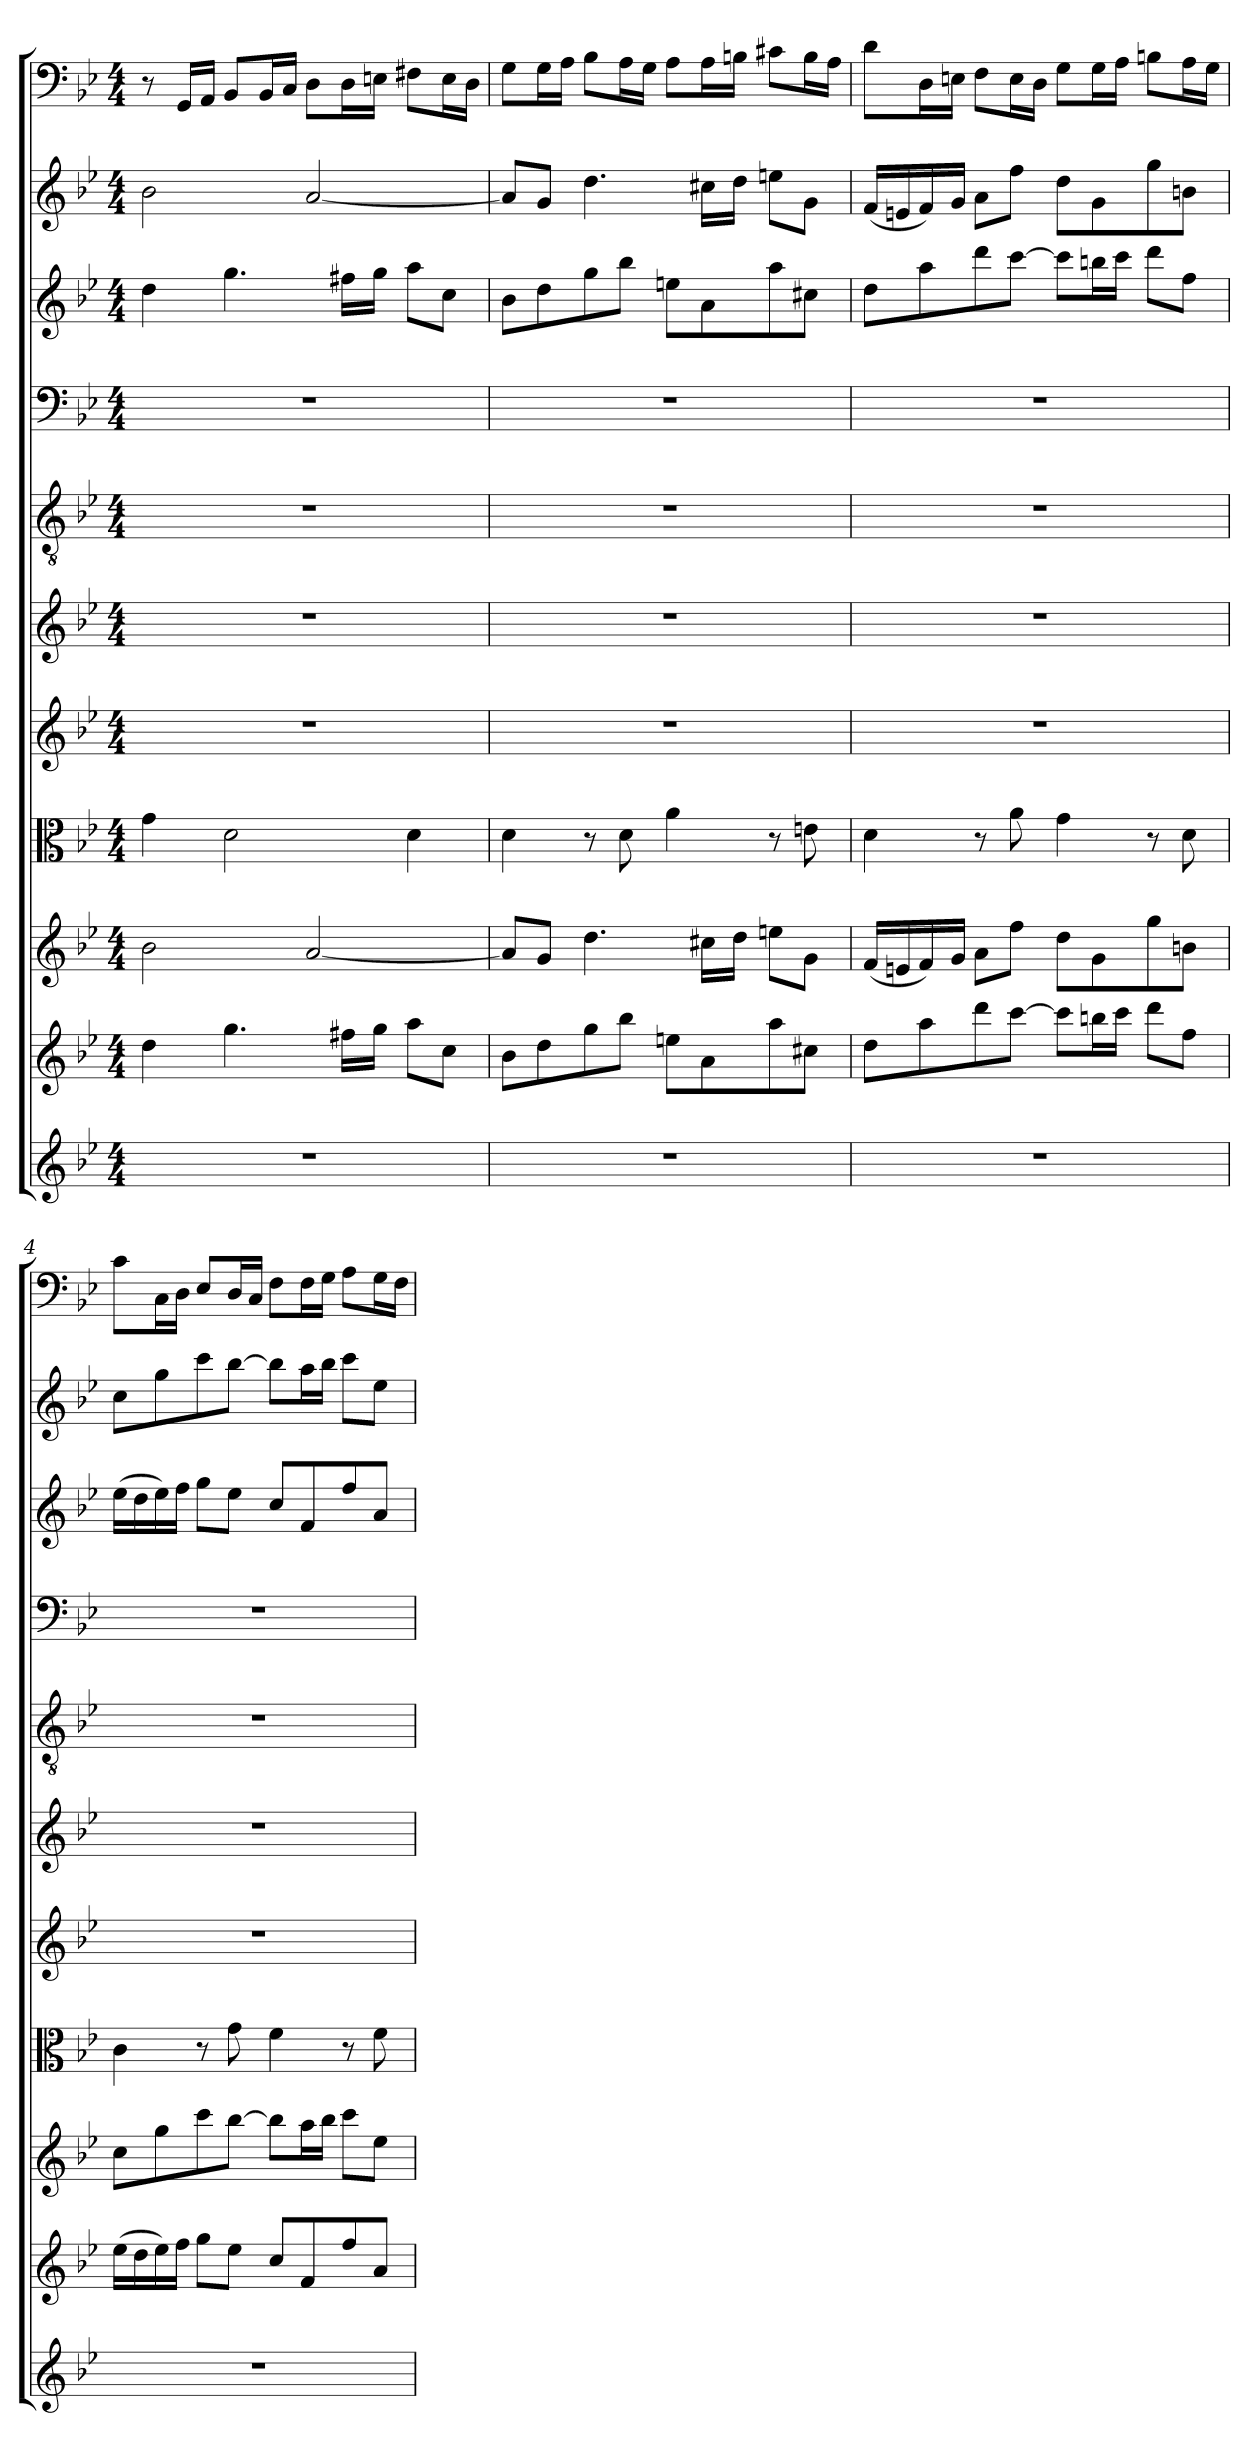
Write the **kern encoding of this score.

**kern	**kern	**kern	**kern	**kern	**kern	**kern	**kern	**kern	**kern	**kern
*part11	*part10	*part9	*part8	*part7	*part6	*part5	*part4	*part3	*part2	*part1
*staff11	*staff10	*staff9	*staff8	*staff7	*staff6	*staff5	*staff4	*staff3	*staff2	*staff1
*clefG2	*clefG2	*clefG2	*clefC3	*clefG2	*clefG2	*clefGv2	*clefF4	*clefG2	*clefG2	*clefF4
*k[b-e-]	*k[b-e-]	*k[b-e-]	*k[b-e-]	*k[b-e-]	*k[b-e-]	*k[b-e-]	*k[b-e-]	*k[b-e-]	*k[b-e-]	*k[b-e-]
*g:	*g:	*g:	*g:	*g:	*g:	*g:	*g:	*g:	*g:	*g:
*M4/4	*M4/4	*M4/4	*M4/4	*M4/4	*M4/4	*M4/4	*M4/4	*M4/4	*M4/4	*M4/4
=1	=1	=1	=1	=1	=1	=1	=1	=1	=1	=1
1r	4dd\	2b-\	4g\	1r	1r	1r	1r	4dd\	2b-\	8r
.	.	.	.	.	.	.	.	.	.	16GG/LL
.	.	.	.	.	.	.	.	.	.	16AA/JJ
.	4.gg\	.	2d\	.	.	.	.	4.gg\	.	8BB-/L
.	.	.	.	.	.	.	.	.	.	16BB-/L
.	.	.	.	.	.	.	.	.	.	16C/JJ
.	.	[2a/	.	.	.	.	.	.	[2a/	8D\L
.	16ff#X\LL	.	.	.	.	.	.	16ff#X\LL	.	16D\L
.	16gg\JJ	.	.	.	.	.	.	16gg\JJ	.	16En\JJ
.	8aa\L	.	4d\	.	.	.	.	8aa\L	.	8F#X\L
.	8cc\J	.	.	.	.	.	.	8cc\J	.	16E\L
.	.	.	.	.	.	.	.	.	.	16D\JJ
=2	=2	=2	=2	=2	=2	=2	=2	=2	=2	=2
1r	8b-\L	8a/L]	4d\	1r	1r	1r	1r	8b-\L	8a/L]	8G\L
.	8dd\	8g/J	.	.	.	.	.	8dd\	8g/J	16G\L
.	.	.	.	.	.	.	.	.	.	16A\JJ
.	8gg\	4.dd\	8r	.	.	.	.	8gg\	4.dd\	8B-\L
.	8bb-\J	.	8d\	.	.	.	.	8bb-\J	.	16A\L
.	.	.	.	.	.	.	.	.	.	16G\JJ
.	8een\L	.	4a\	.	.	.	.	8een\L	.	8A\L
.	8a\	16cc#X\LL	.	.	.	.	.	8a\	16cc#X\LL	16A\L
.	.	16dd\JJ	.	.	.	.	.	.	16dd\JJ	16Bn\JJ
.	8aa\	8een\L	8r	.	.	.	.	8aa\	8een\L	8c#X\L
.	8cc#X\J	8g\J	8en\	.	.	.	.	8cc#X\J	8g\J	16B\L
.	.	.	.	.	.	.	.	.	.	16A\JJ
=3	=3	=3	=3	=3	=3	=3	=3	=3	=3	=3
1r	8dd\L	(16f/LL	4d\	1r	1r	1r	1r	8dd\L	(16f/LL	8d\L
.	.	16en/	.	.	.	.	.	.	16en/	.
.	8aa\	16f/)	.	.	.	.	.	8aa\	16f/)	16D\L
.	.	16g/JJ	.	.	.	.	.	.	16g/JJ	16En\JJ
.	8ddd\	8a\L	8r	.	.	.	.	8ddd\	8a\L	8F\L
.	[8ccc\J	8ff\J	8a\	.	.	.	.	[8ccc\J	8ff\J	16E\L
.	.	.	.	.	.	.	.	.	.	16D\JJ
.	8ccc\L]	8dd\L	4g\	.	.	.	.	8ccc\L]	8dd\L	8G\L
.	16bbn\L	8g\	.	.	.	.	.	16bbn\L	8g\	16G\L
.	16ccc\JJ	.	.	.	.	.	.	16ccc\JJ	.	16A\JJ
.	8ddd\L	8gg\	8r	.	.	.	.	8ddd\L	8gg\	8Bn\L
.	8ff\J	8bn\J	8d\	.	.	.	.	8ff\J	8bn\J	16A\L
.	.	.	.	.	.	.	.	.	.	16G\JJ
=4	=4	=4	=4	=4	=4	=4	=4	=4	=4	=4
1r	(16ee-\LL	8cc\L	4c\	1r	1r	1r	1r	(16ee-\LL	8cc\L	8c\L
.	16dd\	.	.	.	.	.	.	16dd\	.	.
.	16ee-\)	8gg\	.	.	.	.	.	16ee-\)	8gg\	16C\L
.	16ff\JJ	.	.	.	.	.	.	16ff\JJ	.	16D\JJ
.	8gg\L	8ccc\	8r	.	.	.	.	8gg\L	8ccc\	8E-/L
.	8ee-\J	[8bb-\J	8g\	.	.	.	.	8ee-\J	[8bb-\J	16D/L
.	.	.	.	.	.	.	.	.	.	16C/JJ
.	8cc/L	8bb-\L]	4f\	.	.	.	.	8cc/L	8bb-\L]	8F\L
.	8f/	16aa\L	.	.	.	.	.	8f/	16aa\L	16F\L
.	.	16bb-\JJ	.	.	.	.	.	.	16bb-\JJ	16G\JJ
.	8ff/	8ccc\L	8r	.	.	.	.	8ff/	8ccc\L	8A\L
.	8a/J	8ee-\J	8f\	.	.	.	.	8a/J	8ee-\J	16G\L
.	.	.	.	.	.	.	.	.	.	16F\JJ
=	=	=	=	=	=	=	=	=	=	=
*-	*-	*-	*-	*-	*-	*-	*-	*-	*-	*-
